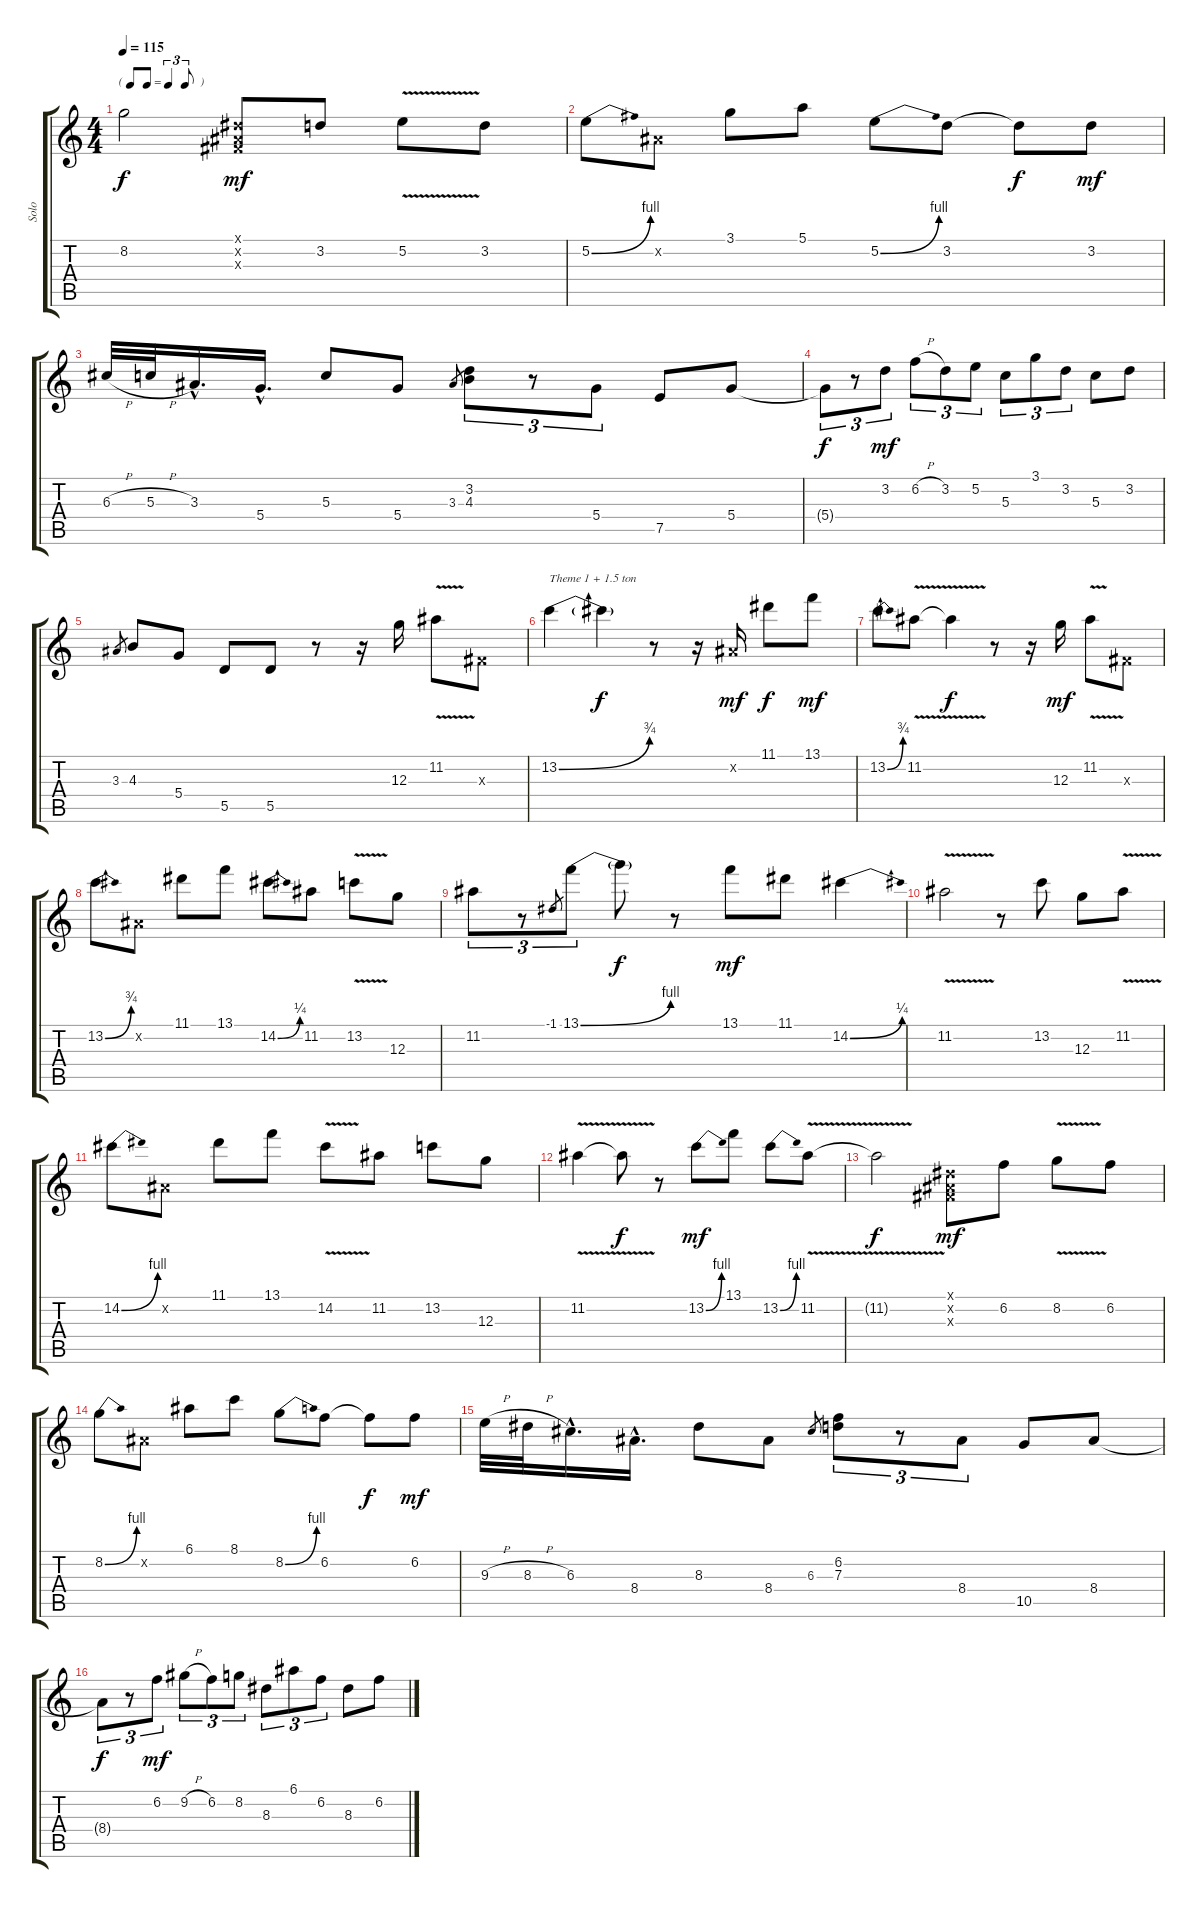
\track ("Solo" "Solo") {instrument acousticguitarnylon}
\staff {score tabs}
\tuning (E4 B3 G3 D3 A2 E2) {hide}
\ts (4 4)
\tf triplet8th
\tempo 115
\clef g2
\ks c
8.2{t}.2{dy f} (-1.1{x} -1.2{x} -1.3{x}).8{dy mf} 3.2.8 5.2{v}.8 3.2.8 |
5.2{be (bend 0 0 60 4)}.8 -1.2{x}.8 3.1.8 5.1.8 5.2{be (bend 0 0 60 4)}.8 3.2.8 3.2{t}.8{dy f} 3.2.8{dy mf} |
6.3{h}.32 5.3{h}.32 3.3{hac}.16{d} 5.4{hac}.16{d} 5.3.8 5.4.8 3.3.8{gr} (3.2 4.3).8{tu (3 2)} r.8{tu (3 2)} 5.4.8{tu (3 2)} 7.5.8 5.4.8 |
5.4{t}.8{tu (3 2) dy f} r.8{tu (3 2)} 3.2.8{tu (3 2) dy mf} 6.2{h}.8{tu (3 2)} 3.2.8{tu (3 2)} 5.2.8{tu (3 2)} 5.3.8{tu (3 2)} 3.1.8{tu (3 2)} 3.2.8{tu (3 2)} 5.3.8 3.2.8 |
3.3.8{gr} 4.3.8 5.4.8 5.5.8 5.5.8 r.8 r.16 12.3.16 11.2{v}.8 -1.3{x}.8 |
13.2{be (bend 0 0 60 3)}.4{txt "Theme 1 + 1.5 ton"} 13.2{t}.4{dy f} r.8 r.16 -1.2{x}.16{dy mf} 11.1.8{dy f} 13.1.8{dy mf} |
13.2{be (bend 0 0 60 3)}.8 11.2{v}.8 11.2{t}.4{dy f} r.8 r.16 12.3.16{dy mf} 11.2{v}.8 -1.3{x}.8 |
13.2{be (bend 0 0 60 3)}.8 -1.2{x}.8 11.1.8 13.1.8 14.2{be (bend 0 0 60 1)}.8 11.2.8 13.2{v}.8 12.3.8 |
11.2.8{tu (3 2)} r.8{tu (3 2)} -1.1.8{gr} 13.1{be (bend 0 0 60 4)}.8{tu (3 2)} 13.1{t}.8{dy f} r.8 13.1.8{dy mf} 11.1.8 14.2{be (bend 0 0 60 1)}.4 |
11.2{v}.2 r.8 13.2.8 12.3.8 11.2{v}.8 |
14.2{be (bend 0 0 60 4)}.8 -1.2{x}.8 11.1.8 13.1.8 14.2{v}.8 11.2.8 13.2.8 12.3.8 |
11.2{v}.4 11.2{t}.8{dy f} r.8 13.2{be (bend 0 0 60 4)}.8{dy mf} 13.1.8 13.2{be (bend 0 0 60 4)}.8 11.2{v}.8 |
11.2{t}.2{dy f} (-1.1{x} -1.2{x} -1.3{x}).8{dy mf} 6.2.8 8.2{v}.8 6.2.8 |
8.2{be (bend 0 0 60 4)}.8 -1.2{x}.8 6.1.8 8.1.8 8.2{be (bend 0 0 60 4)}.8 6.2.8 6.2{t}.8{dy f} 6.2.8{dy mf} |
9.3{h}.32 8.3{h}.32 6.3{hac}.16{d} 8.4{hac}.16{d} 8.3.8 8.4.8 6.3.8{gr} (6.2 7.3).8{tu (3 2)} r.8{tu (3 2)} 8.4.8{tu (3 2)} 10.5.8 8.4.8 |
8.4{t}.8{tu (3 2) dy f} r.8{tu (3 2)} 6.2.8{tu (3 2) dy mf} 9.2{h}.8{tu (3 2)} 6.2.8{tu (3 2)} 8.2.8{tu (3 2)} 8.3.8{tu (3 2)} 6.1.8{tu (3 2)} 6.2.8{tu (3 2)} 8.3.8 6.2.8
